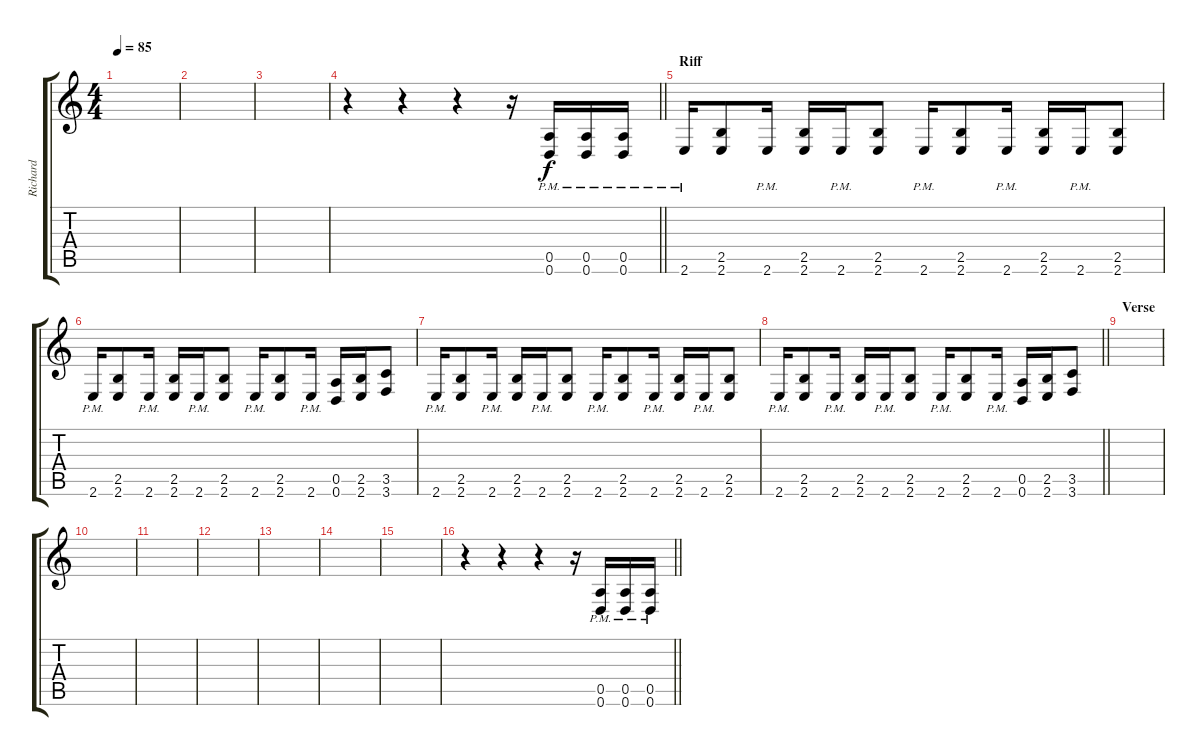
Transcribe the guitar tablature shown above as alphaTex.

\track ("Richard" "Richard") {instrument distortionguitar}
\staff {score tabs}
\tuning (E4 B3 G3 D3 A2 D2) {hide}
\ts (4 4)
\tempo 85
\clef g2
\ks c
|
|
|
\barLineRight lightlight
r.4 r.4 r.4 r.16 (0.5{pm} 0.6{pm}).16 (0.5{pm} 0.6{pm}).16 (0.5{pm} 0.6{pm}).16 |
\section ("" "Riff")
2.6{pm}.16 (2.5 2.6).8 2.6{pm}.16 (2.5 2.6).16 2.6{pm}.16 (2.5 2.6).8 2.6{pm}.16 (2.5 2.6).8 2.6{pm}.16 (2.5 2.6).16 2.6{pm}.16 (2.5 2.6).8 |
2.6{pm}.16 (2.5 2.6).8 2.6{pm}.16 (2.5 2.6).16 2.6{pm}.16 (2.5 2.6).8 2.6{pm}.16 (2.5 2.6).8 2.6{pm}.16 (0.5 0.6).16 (2.5 2.6).16 (3.5 3.6).8 |
2.6{pm}.16 (2.5 2.6).8 2.6{pm}.16 (2.5 2.6).16 2.6{pm}.16 (2.5 2.6).8 2.6{pm}.16 (2.5 2.6).8 2.6{pm}.16 (2.5 2.6).16 2.6{pm}.16 (2.5 2.6).8 |
\barLineRight lightlight
2.6{pm}.16 (2.5 2.6).8 2.6{pm}.16 (2.5 2.6).16 2.6{pm}.16 (2.5 2.6).8 2.6{pm}.16 (2.5 2.6).8 2.6{pm}.16 (0.5 0.6).16 (2.5 2.6).16 (3.5 3.6).8 |
\section ("" "Verse")
|
|
|
|
|
|
|
\barLineRight lightlight
r.4 r.4 r.4 r.16 (0.5{pm} 0.6{pm}).16 (0.5{pm} 0.6{pm}).16 (0.5{pm} 0.6{pm}).16
